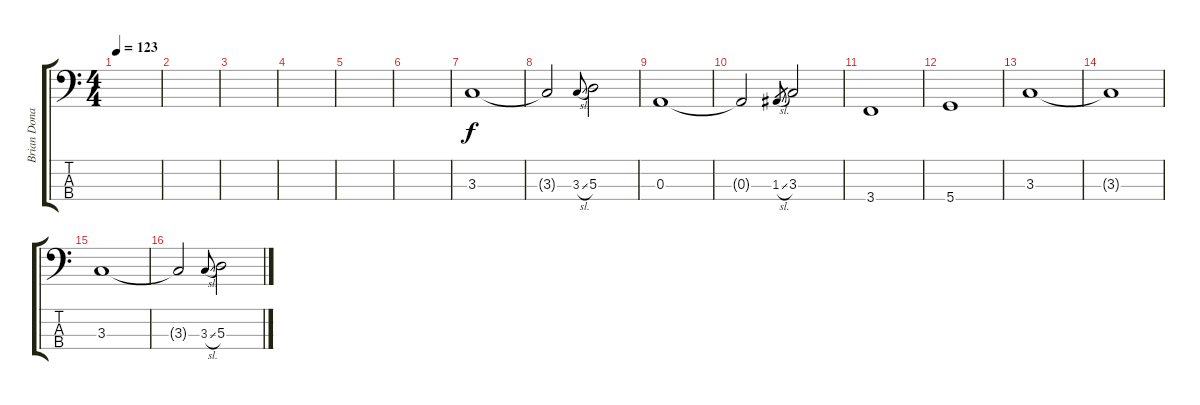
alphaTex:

\track ("Brian Donahue - Bass" "Brian Dona") {instrument electricbasspick}
\staff {score tabs}
\tuning (G2 D2 A1 D1) {hide}
\ts (4 4)
\tempo 123
\clef f4
\ks c
|
|
|
|
|
|
3.3.1 |
3.3{t}.2 3.3{sl}.8{gr onbeat} 5.3.2 |
0.3.1 |
0.3{t}.2 1.3{sl}.8{gr} 3.3.2 |
3.4.1 |
5.4.1 |
3.3.1 |
3.3{t}.1 |
3.3.1 |
3.3{t}.2 3.3{sl}.8{gr onbeat} 5.3.2
